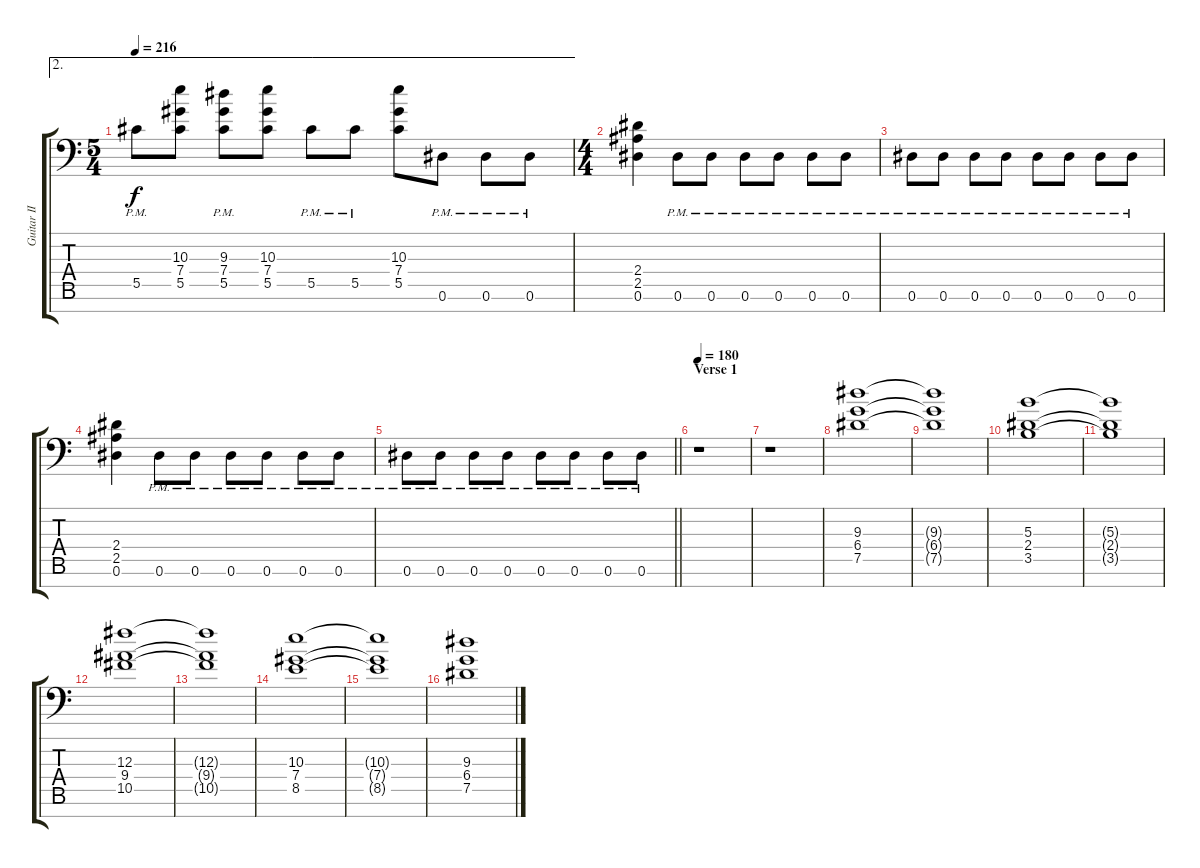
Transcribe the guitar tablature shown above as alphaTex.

\track ("Guitar II (Right)" "Guitar II ") {instrument overdrivenguitar}
\staff {score tabs}
\tuning (Eb4 Bb3 Gb3 Db3 Ab2 Eb2 Ab1) {hide}
\ae 2
\ts (5 4)
\tempo 216
\clef f4
\ks c
5.5{pm}.8{dy f} (10.3 7.4 5.5).8 (9.3 7.4 5.5{pm}).8 (10.3 7.4 5.5).8 5.5{pm}.8 5.5{pm}.8 (10.3 7.4 5.5).8 0.6{pm}.8 0.6{pm}.8 0.6{pm}.8 |
\ts (4 4)
(2.4 2.5 0.6).4 0.6{pm}.8 0.6{pm}.8 0.6{pm}.8 0.6{pm}.8 0.6{pm}.8 0.6{pm}.8 |
0.6{pm}.8 0.6{pm}.8 0.6{pm}.8 0.6{pm}.8 0.6{pm}.8 0.6{pm}.8 0.6{pm}.8 0.6{pm}.8 |
(2.4 2.5 0.6).4 0.6{pm}.8 0.6{pm}.8 0.6{pm}.8 0.6{pm}.8 0.6{pm}.8 0.6{pm}.8 |
\barLineRight lightlight
0.6{pm}.8 0.6{pm}.8 0.6{pm}.8 0.6{pm}.8 0.6{pm}.8 0.6{pm}.8 0.6{pm}.8 0.6{pm}.8 |
\section ("" "Verse 1")
\tempo 180
r.1 |
r.1 |
(9.3 6.4 7.5).1 |
(9.3{t} 6.4{t} 7.5{t}).1 |
(5.3 2.4 3.5).1 |
(5.3{t} 2.4{t} 3.5{t}).1 |
(12.3 9.4 10.5).1 |
(12.3{t} 9.4{t} 10.5{t}).1 |
(10.3 7.4 8.5).1 |
(10.3{t} 7.4{t} 8.5{t}).1 |
(9.3 6.4 7.5).1
